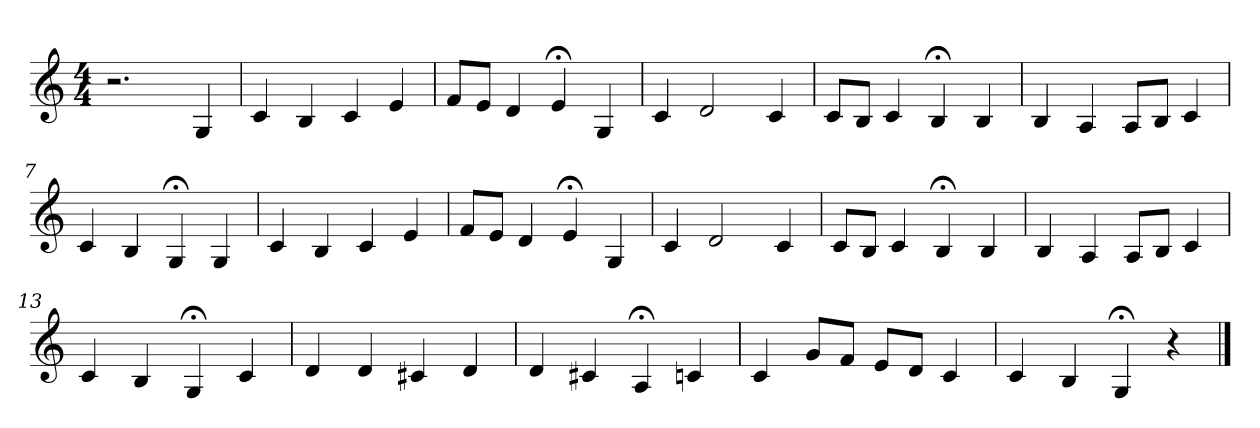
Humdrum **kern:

**kern
*part1
*staff1
*clefG2
*k[]
*C:
*M4/4
=1
2.r
4G
=2
4c
4B
4c
4e
=3
8f/L
8e/J
4d
4e;<
4G
=4
4c
2d
4c
=5
8c/L
8B/J
4c
4B;<
4B
=6
4B
4A
8A/L
8B/J
4c
=7
4c
4B
4G;<
4G
=8
4c
4B
4c
4e
=9
8f/L
8e/J
4d
4e;<
4G
=10
4c
2d
4c
=11
8c/L
8B/J
4c
4B;<
4B
=12
4B
4A
8A/L
8B/J
4c
=13
4c
4B
4G;<
4c
=14
4d
4d
4c#X
4d
=15
4d
4c#X
4A;<
4cn
=16
4c
8g/L
8f/J
8e/L
8d/J
4c
=17
4c
4B
4G;<
4r
==
*-
